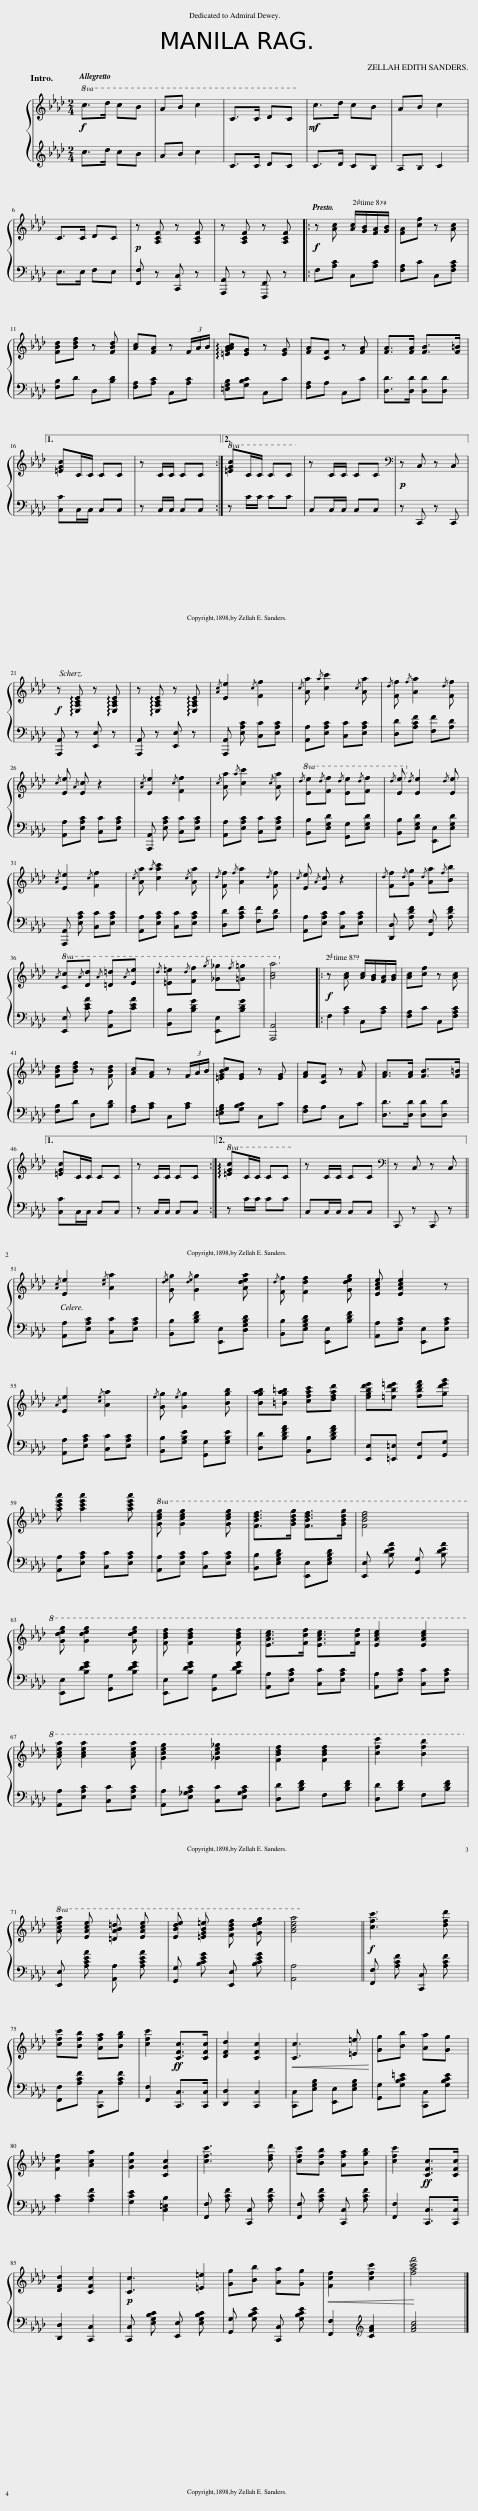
X:1
%%score { 1 | 2 }
L:1/8
Q:1/4=110
M:2/4
I:linebreak $
K:Ab
V:1 treble
V:2 treble
V:1
!f!!8va(! c'>d' c'b | ab c'2 | c>c dc!8va)! |!mf! c>d cB | AB c2 |$ %5
 C>C DC |!p! z [A,CF] z [A,CF] | z [A,CF] z [A,CF] |:!f! z [Ac] [Ac]/[GB]/[FA]/[GB]/ | [FA][cf] z [Ac] |$ %10
 [FBd][Bdf] z [FBd] | [Ac][FA] z (3F/A/B/ | !arpeggio![=EGABc][EG] z [EG] | [FA][CF] z [FA] | [FA]>[FA] [FB]>[F=B] |1$ %15
 [=EGc]C/C/ CC | z C/C/ CC :|2!8va(! [=egc']c/c/ cc!8va)! | z C/C/ CC |[K:bass]!p! z C, z C, ||$ %20
[K:treble]!f! z !arpeggio![E,A,CE] z !arpeggio![E,A,CE] | z !arpeggio![E,A,CE] z !arpeggio![E,A,CE] |{/[Ac]} [Ee]2{/c} [Ff]2 |{/c} [Aa]{/a} [cc']2{/c} [Aa] |{/d} [Ff]{/f} [Aa]2{/d} [Ff] |$ %25
{/c} [Ee]{/A} [Ec] z2 |{/[Ac]} [Ee]2{/c} [Ff]2 |{/c} [Aa]{/a} [cc']2{/c} [Aa] |!8va(!{/d'} [ee']{/d'}[ff']{/d'} [ee']{/d'}[ff'] |{/d'} [ee']!8va)!{/d} [Ee]2{/d} [Ee] |$ %30
{/[Ac]} [Ee]2{/c} [Ff]2 |{/c} [Aa]{/a} [cac']2{/c} [Aa] |{/d} [Ff]{/f} [Aa]2{/d} [Ff] |{/c} [Ee]{/A} [Ec] z2 |{/d} [Ff]{/d}[Gg]{/d} [Aa]{/f}[Bb] |$ %35
!8va(!{/a} [cc']{/a}[dd']{/a} [=d=d']{/a}[ee'] |{/d'} [=e=e']{/d'}[ff']{/g'} [_g_g']{/f'}[=g=g'] | [ac'a']4!8va)! |:!f! z [Ac] [Ac]/[GB]/[FA]/[GB]/ | [Ac][cf] z [Ac] |$ %40
 [FBd][Bdf] z [FBd] | [Ac][FA] z (3F/A/B/ | [=EGBc][EG] z [EG] | [FA][CF] z [FA] | [FA]>[FA] [FB]>[F=B] |1$ %45
 [=EGc]C/C/ CC | z C/C/ CC :|2!8va(! !arpeggio![=egc']c/c/ cc!8va)! | z C/C/ CC |[K:bass] z C, z C, ||$ %50
[K:treble]{/[Ac]} [Ee]2{/[ce]} [Aa]2 |{/[de]} [Gg]{/[de]} [Gg]2 [Adea] |{/d} [Ff] [Fdf]2 [Gdeg] | [EAce] [EAce]2 z |${/A} [Ee]2{/[ce]} [Aa]2 | %55
{/e} [Gg]{/e} [Gg]2 [Bgb] | [Bgab][=Bga=b] [cfac'][dfad'] | [egbd'e'][=ebd'=e'] [fbd'f'][gd'e'g'] |$ [ac'e'a'] [ac'e'a']2 [ac'e'a'] |!8va(! [gc'e'g'] [gc'e'g']2 [gc'e'g'] | %60
 [fbd'f']>[gbd'g'] [fbd'f']>[gbd'g'] | [fbd'f']4 |$ [gd'e'g'] [gd'e'g']2 [gd'e'g'] | [fbd'f'] [fbd'f']2 [fbd'f'] | [eac'e']>[fc'f'] [eac'e']>[fc'f'] | %65
 [eac'e']2 [eac'e']2 |$ [ac'e'a'] [ac'e'a']2 [ac'e'a'] | [gc'e'g']2 [_gc'e'_g']2 | [fbd'f']2 [fbd'f']2 | [c'f'c'']2 [bf'b']2!8va)! |$ %70
!8va(! [ac'e'a'] [eac'e'] [=dab=d'] [eac'e'] | [ebd'e'] [=egb=e'] [fbd'f'] [gd'e'g'] | [ac'e'a']4!8va)! ||!f! [cfc']3 [dfd'] |$ [cfc'][Bfb] [Afa][Bgb] | %75
 [cfc']2!ff! [CFc]>[CFc] | [DFd]2 [CFc]2 |!<(! [Cc]3 [=E=e]!<)! | [Gg][Bb] [Aa][Gg] |$ [Fcf]2 [Aca]2 | %80
 [Gcg]2 [CGc]2 | [cfc']3 [dfd'] | [cfc'][Bfb] [Afa][Bgb] | [cfc']2!ff! [CFc]>[CFc] |$ [DFd]2 [CFc]2 | %85
!p! [Cc]3 [=E=e] | [Gg][Bb] [Aa][Gg] |!<(! [Fcf]2 [cfc']2 | [fac'f']4!<)! |] %89
V:2
 c>d cB | AB c2 | C>C DC | C>D CB, | A,B, C2 |$ %5
[K:bass] E,>E, F,E, | [F,,F,] z [C,,C,] z | [A,,,A,,] z [F,,,F,,] z |: F,[A,C] C,[A,C] | [F,A,]C C,[F,A,C] |$ %10
 [F,B,]D D,[B,D] | [F,A,][A,C] C,[A,C] | [=E,G,B,][G,B,C] C,C | [F,A,]A, C,C | [D,D]>[D,D] [D,D][D,D] |1$ %15
 [C,C]C,/C,/ C,C, | z C,/C,/ C,C, :|2 z C/C/ CC | C,C,/C,/ C,C, | z C,, z C,, ||$ %20
 [A,,,A,,] z [E,,E,] z | [A,,,A,,] z [E,,E,] z | [A,,,A,,] [E,A,C] [C,C][E,A,C] | [A,,A,][E,A,C] [C,C][E,A,C] | [D,D][A,CF] [F,F][A,D] |$ %25
 [A,,A,][E,A,C] [C,C][E,A,C] | [A,,,A,,] [E,A,C] [C,C][E,A,C] | [A,,A,][E,A,C] [C,C][E,A,C] | [B,,B,][E,G,D] [G,,G,][E,G,D] | [B,,B,][E,G,D] [E,,E,][E,G,D] |$ %30
 [A,,,A,,] [E,A,C] [C,C][E,A,C] | [A,,A,][E,A,C] [C,C][E,A,C] | [D,D][A,CF] [F,F][A,D] | [A,,A,][E,A,C] [C,C][E,A,C] | [D,,D,] [A,DF] [F,,F,] [A,DF] |$ %35
 [E,,E,] [CEA] [A,,A,][CEA] | [B,,B,][B,DG] [E,,E,][B,DG] | [A,,,A,,]4 |: F, [A,C] C,[A,C] | [F,A,]C C,[F,A,C] |$ %40
 [F,B,]D D,[B,D] | [F,A,][A,C] C,[A,C] | [=E,G,B,][G,B,C] C,C | [F,A,]A, C,C | [D,D]>[D,D] [D,D][D,D] |1$ %45
 [C,C]C,/C,/ C,C, | z C,/C,/ C,C, :|2 z C/C/ CC | C,C,/C,/ C,C, | C,, z C,, z ||$ %50
 [A,,A,][E,A,C] [C,C][E,A,C] | [B,,B,][B,DF] [E,,E,][D,G,B,D] | [B,,B,][E,G,B,D] [E,,E,][B,DF] | [A,,A,][E,A,C] [E,,E,][E,A,C] |$ [A,,A,][E,A,C] [C,C][E,A,C] | %55
 [B,,B,][G,B,E] [G,,G,][G,B,E] | [D,D][B,DFA] [B,,B,][B,DFA] | [E,,E,][=E,,=E,] [F,,F,][G,,G,] |$ [A,,A,][E,A,C] [C,C][E,A,C] | [A,,A,][E,A,C] [C,C][E,A,C] | %60
 [B,,B,][E,G,B,D] [E,,E,][E,G,B,D] | [E,,E,] [B,DEA] [G,,G,] [B,DEA] |$ [E,,E,][B,DEG] [G,,G,][B,DEG] | [E,,E,][B,DEG] [G,,G,][B,DEG] | [A,,A,][E,A,C] [C,C][E,A,C] | %65
 [A,,A,][E,A,C] [C,C][E,A,C] |$ [A,,A,][E,A,C] [C,C][E,A,C] | [A,,A,][E,_G,A,C] [C,C][E,G,A,C] | [D,D][B,DF] F,[B,DF] | [D,D][B,DF] F,[B,DF] |$ %70
 [E,,E,] [A,CEA] [A,,A,] [A,CEA] | [G,,G,] [B,CEG] [E,,E,] [B,CEG] | [A,,A,]4 || [F,,F,] [A,CF] [C,,C,] [A,CF] |$ [F,,F,][A,CF] [C,,C,][A,CF] | %75
 [F,,F,]2 [C,,C,]>[C,,C,] | [D,,D,]2 [C,,C,]2 | [C,,C,][E,G,B,] [E,,E,][E,G,B,] | [G,,G,][G,B,C=E] [C,,C,][G,B,CE] |$ [A,C]2 [A,CF]2 | %80
 [G,CE]2 [C,=E,B,]2 | [F,,F,] [A,CF] [C,,C,] [A,CF] | [F,,F,] [A,CF] [C,,C,] [A,CF] | [F,,F,]2 [C,,C,]>[C,,C,] |$ [D,,D,]2 [C,,C,]2 | %85
 [C,,C,] [E,G,B,C] [E,,E,] [E,G,B,C] | [G,,G,] [G,B,CE] [C,,C,] [G,B,CE] | [F,,F,]2[K:treble] [CFA]2 | [FAc]4 |] %89
